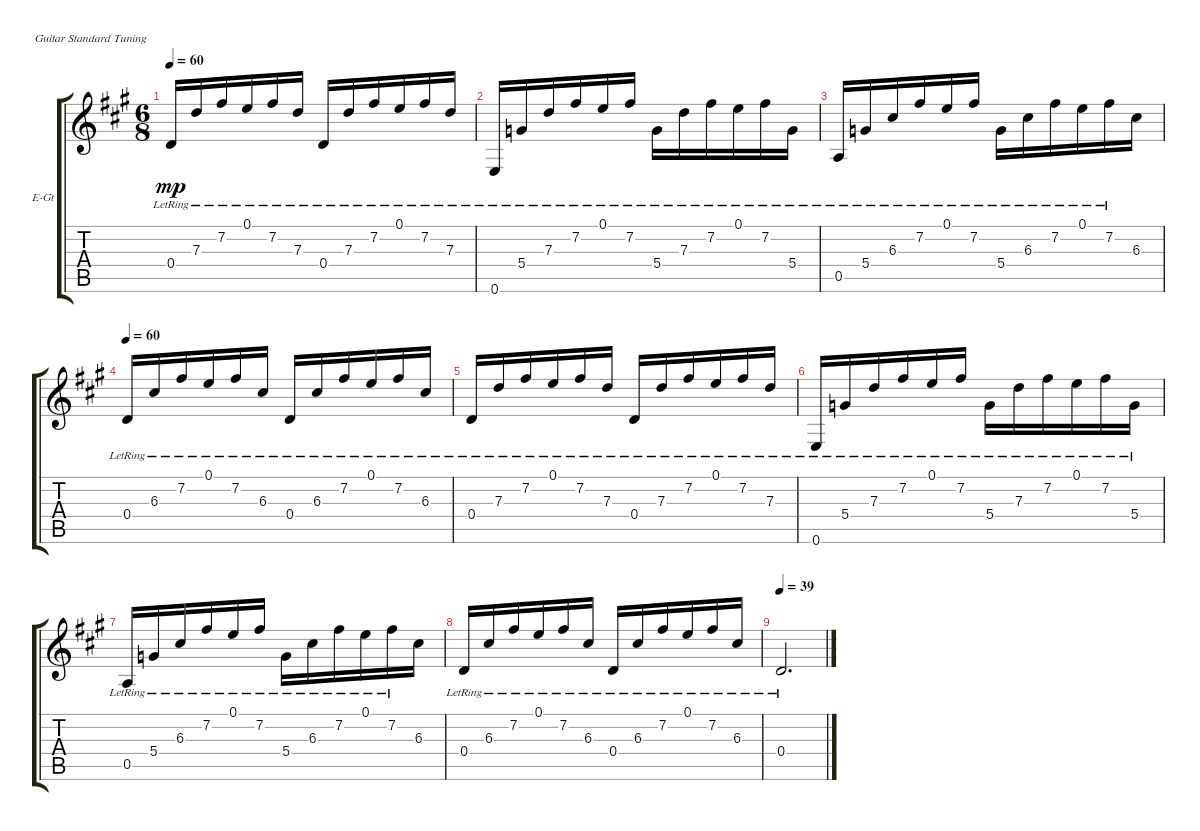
\defaultSystemsLayout 4
\bracketExtendMode groupsimilarinstruments
\firstSystemTrackNameOrientation horizontal
\otherSystemsTrackNameOrientation horizontal
\track ("Phaser Guitar" "E-Gt") {instrument electricguitarclean}
\staff {score tabs}
\tuning (E4 B3 G3 D3 A2 E2)
\ts (6 8)
\tempo 60
\clef g2
\ks f#minor
0.4{lr}.16{dy mp} 7.3{lr}.16 7.2{lr}.16 0.1{lr}.16 7.2{lr}.16 7.3{lr}.16 0.4{lr}.16 7.3{lr}.16 7.2{lr}.16 0.1{lr}.16 7.2{lr}.16 7.3{lr}.16 |
0.6{lr}.16 5.4{lr}.16 7.3{lr}.16 7.2{lr}.16 0.1{lr}.16 7.2{lr}.16 5.4{lr}.16 7.3{lr}.16 7.2{lr}.16 0.1{lr}.16 7.2{lr}.16 5.4{lr}.16 |
0.5{lr}.16 5.4{lr}.16 6.3{lr}.16 7.2{lr}.16 0.1{lr}.16 7.2{lr}.16 5.4{lr}.16 6.3{lr}.16 7.2{lr}.16 0.1{lr}.16 7.2{lr}.16 6.3.16 |
\tempo 60
0.4{lr}.16 6.3{lr}.16 7.2{lr}.16 0.1{lr}.16 7.2{lr}.16 6.3{lr}.16 0.4{lr}.16 6.3{lr}.16 7.2{lr}.16 0.1{lr}.16 7.2{lr}.16 6.3{lr}.16 |
0.4{lr}.16 7.3{lr}.16 7.2{lr}.16 0.1{lr}.16 7.2{lr}.16 7.3{lr}.16 0.4{lr}.16 7.3{lr}.16 7.2{lr}.16 0.1{lr}.16 7.2{lr}.16 7.3{lr}.16 |
0.6{lr}.16 5.4{lr}.16 7.3{lr}.16 7.2{lr}.16 0.1{lr}.16 7.2{lr}.16 5.4{lr}.16 7.3{lr}.16 7.2{lr}.16 0.1{lr}.16 7.2{lr}.16 5.4{lr}.16 |
0.5{lr}.16 5.4{lr}.16 6.3{lr}.16 7.2{lr}.16 0.1{lr}.16 7.2{lr}.16 5.4{lr}.16 6.3{lr}.16 7.2{lr}.16 0.1{lr}.16 7.2{lr}.16 6.3.16 |
0.4{lr}.16 6.3{lr}.16 7.2{lr}.16 0.1{lr}.16 7.2{lr}.16 6.3{lr}.16 0.4{lr}.16 6.3{lr}.16 7.2{lr}.16 0.1{lr}.16 7.2{lr}.16 6.3{lr}.16 |
\tempo 39
0.4{lr}.2{d}
